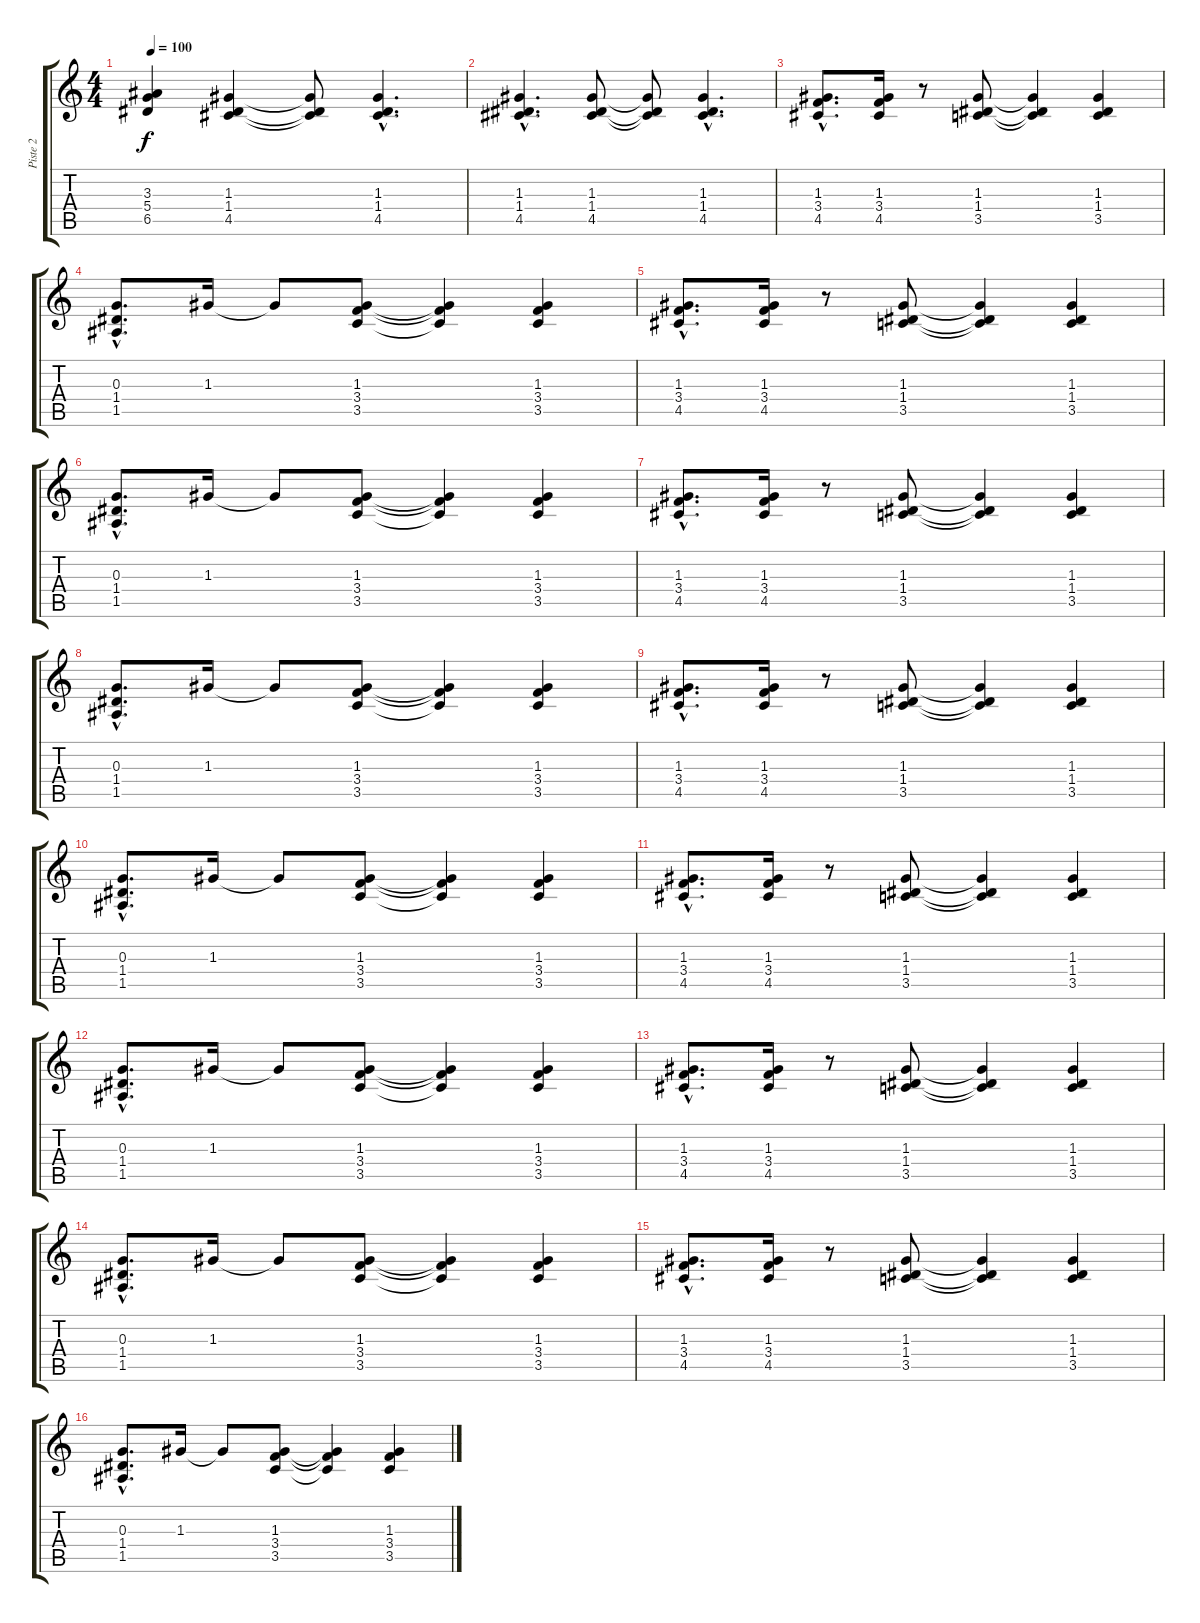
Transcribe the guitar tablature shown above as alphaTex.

\track ("Piste 2" "Piste 2") {instrument electricpiano1}
\staff {score tabs}
\tuning (E5 B4 G4 D4 A3 E3) {hide}
\ts (4 4)
\tempo 100
\clef g2
\ks c
(3.3 5.4 6.5).4{dy f} (1.3 1.4 4.5).4 (1.3{t} 1.4{t} 4.5{t}).8 (1.3{hac} 1.4{hac} 4.5{hac}).4{d} |
(1.3{hac} 1.4{hac} 4.5{hac}).4{d} (1.3 1.4 4.5).8 (1.3{t} 1.4{t} 4.5{t}).8 (1.3{hac} 1.4{hac} 4.5{hac}).4{d} |
(1.3{hac} 3.4{hac} 4.5{hac}).8{d} (1.3 3.4 4.5).16 r.8 (1.3 1.4 3.5).8 (1.3{t} 1.4{t} 3.5{t}).4 (1.3 1.4 3.5).4 |
(0.3{hac} 1.4{hac} 1.5{hac}).8{d} 1.3.16 1.3{t}.8 (1.3 3.4 3.5).8 (1.3{t} 3.4{t} 3.5{t}).4 (1.3 3.4 3.5).4 |
(1.3{hac} 3.4{hac} 4.5{hac}).8{d} (1.3 3.4 4.5).16 r.8 (1.3 1.4 3.5).8 (1.3{t} 1.4{t} 3.5{t}).4 (1.3 1.4 3.5).4 |
(0.3{hac} 1.4{hac} 1.5{hac}).8{d} 1.3.16 1.3{t}.8 (1.3 3.4 3.5).8 (1.3{t} 3.4{t} 3.5{t}).4 (1.3 3.4 3.5).4 |
(1.3{hac} 3.4{hac} 4.5{hac}).8{d} (1.3 3.4 4.5).16 r.8 (1.3 1.4 3.5).8 (1.3{t} 1.4{t} 3.5{t}).4 (1.3 1.4 3.5).4 |
(0.3{hac} 1.4{hac} 1.5{hac}).8{d} 1.3.16 1.3{t}.8 (1.3 3.4 3.5).8 (1.3{t} 3.4{t} 3.5{t}).4 (1.3 3.4 3.5).4 |
(1.3{hac} 3.4{hac} 4.5{hac}).8{d} (1.3 3.4 4.5).16 r.8 (1.3 1.4 3.5).8 (1.3{t} 1.4{t} 3.5{t}).4 (1.3 1.4 3.5).4 |
(0.3{hac} 1.4{hac} 1.5{hac}).8{d} 1.3.16 1.3{t}.8 (1.3 3.4 3.5).8 (1.3{t} 3.4{t} 3.5{t}).4 (1.3 3.4 3.5).4 |
(1.3{hac} 3.4{hac} 4.5{hac}).8{d} (1.3 3.4 4.5).16 r.8 (1.3 1.4 3.5).8 (1.3{t} 1.4{t} 3.5{t}).4 (1.3 1.4 3.5).4 |
(0.3{hac} 1.4{hac} 1.5{hac}).8{d} 1.3.16 1.3{t}.8 (1.3 3.4 3.5).8 (1.3{t} 3.4{t} 3.5{t}).4 (1.3 3.4 3.5).4 |
(1.3{hac} 3.4{hac} 4.5{hac}).8{d} (1.3 3.4 4.5).16 r.8 (1.3 1.4 3.5).8 (1.3{t} 1.4{t} 3.5{t}).4 (1.3 1.4 3.5).4 |
(0.3{hac} 1.4{hac} 1.5{hac}).8{d} 1.3.16 1.3{t}.8 (1.3 3.4 3.5).8 (1.3{t} 3.4{t} 3.5{t}).4 (1.3 3.4 3.5).4 |
(1.3{hac} 3.4{hac} 4.5{hac}).8{d} (1.3 3.4 4.5).16 r.8 (1.3 1.4 3.5).8 (1.3{t} 1.4{t} 3.5{t}).4 (1.3 1.4 3.5).4 |
(0.3{hac} 1.4{hac} 1.5{hac}).8{d} 1.3.16 1.3{t}.8 (1.3 3.4 3.5).8 (1.3{t} 3.4{t} 3.5{t}).4 (1.3 3.4 3.5).4
